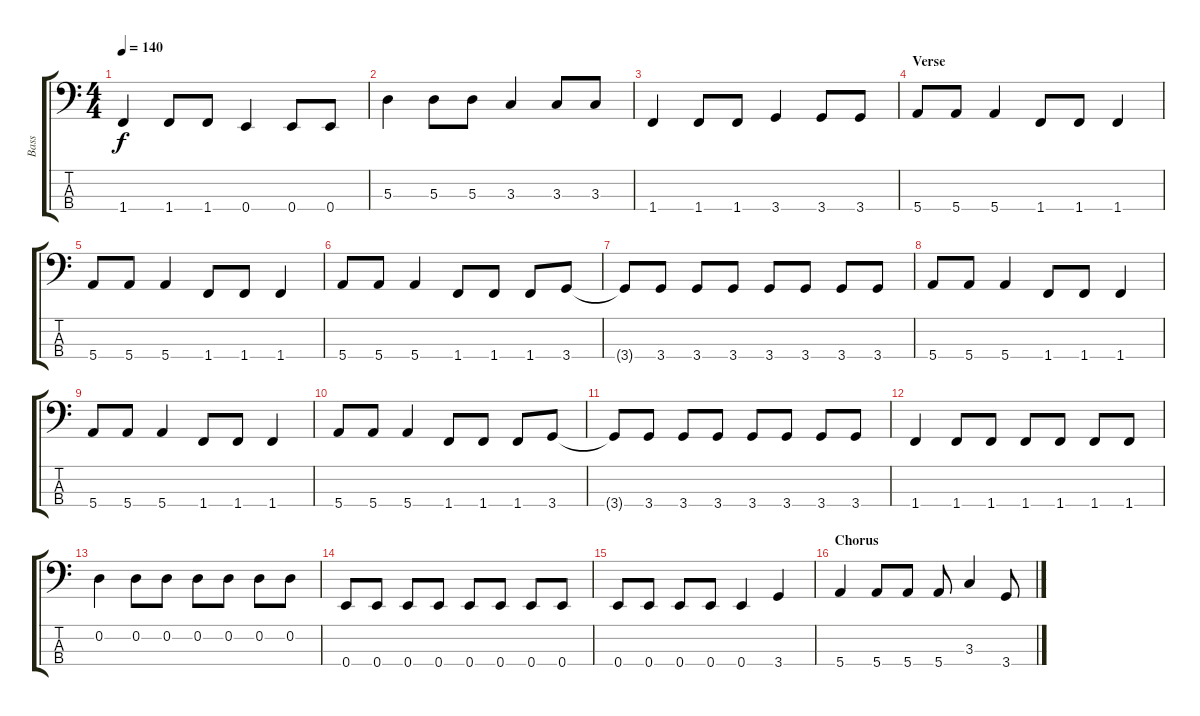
\track ("Bass" "Bass") {instrument electricbasspick}
\staff {score tabs}
\tuning (G2 D2 A1 E1) {hide}
\ts (4 4)
\tempo 140
\clef f4
\ks c
1.4.4{dy f} 1.4.8 1.4.8 0.4.4 0.4.8 0.4.8 |
5.3.4 5.3.8 5.3.8 3.3.4 3.3.8 3.3.8 |
1.4.4 1.4.8 1.4.8 3.4.4 3.4.8 3.4.8 |
\section ("" "Verse")
5.4.8 5.4.8 5.4.4 1.4.8 1.4.8 1.4.4 |
5.4.8 5.4.8 5.4.4 1.4.8 1.4.8 1.4.4 |
5.4.8 5.4.8 5.4.4 1.4.8 1.4.8 1.4.8 3.4.8 |
3.4{t}.8 3.4.8 3.4.8 3.4.8 3.4.8 3.4.8 3.4.8 3.4.8 |
5.4.8 5.4.8 5.4.4 1.4.8 1.4.8 1.4.4 |
5.4.8 5.4.8 5.4.4 1.4.8 1.4.8 1.4.4 |
5.4.8 5.4.8 5.4.4 1.4.8 1.4.8 1.4.8 3.4.8 |
3.4{t}.8 3.4.8 3.4.8 3.4.8 3.4.8 3.4.8 3.4.8 3.4.8 |
1.4.4 1.4.8 1.4.8 1.4.8 1.4.8 1.4.8 1.4.8 |
0.2.4 0.2.8 0.2.8 0.2.8 0.2.8 0.2.8 0.2.8 |
0.4.8 0.4.8 0.4.8 0.4.8 0.4.8 0.4.8 0.4.8 0.4.8 |
0.4.8 0.4.8 0.4.8 0.4.8 0.4.4 3.4.4 |
\section ("" "Chorus")
5.4.4 5.4.8 5.4.8 5.4.8 3.3.4 3.4.8
